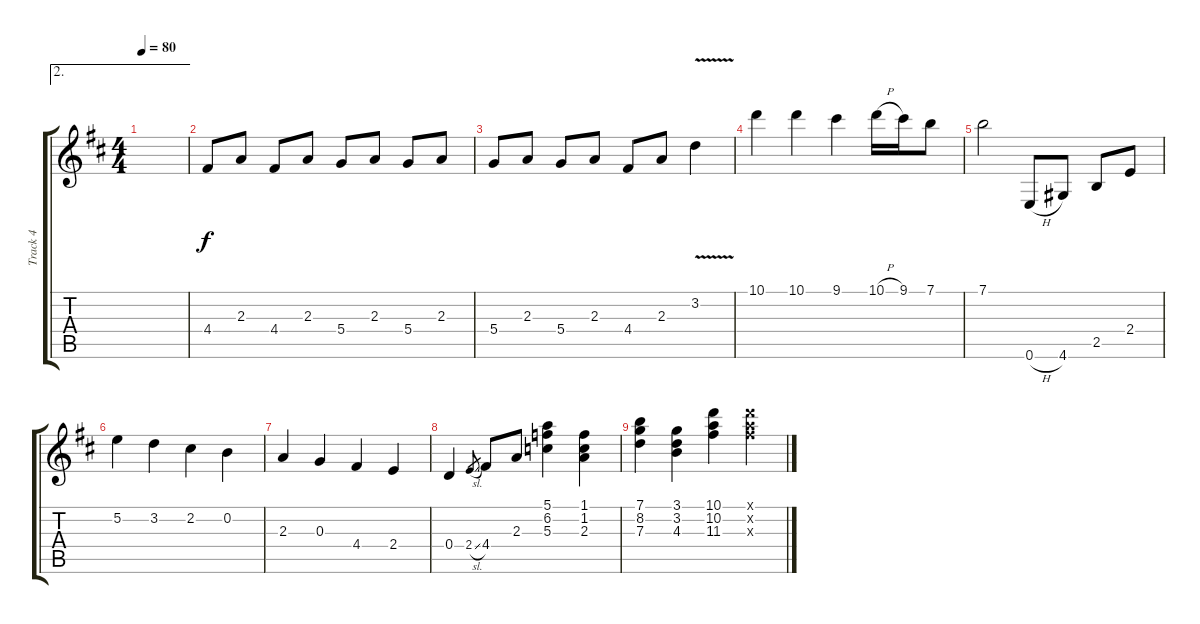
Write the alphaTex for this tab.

\track ("Track 4" "Track 4") {instrument acousticguitarsteel}
\staff {score tabs}
\tuning (E4 B3 G3 D3 A2 E2) {hide}
\ae 2
\ts (4 4)
\tempo 80
\clef g2
\ks d
|
4.4.8 2.3.8 4.4.8 2.3.8 5.4.8 2.3.8 5.4.8 2.3.8 |
5.4.8 2.3.8 5.4.8 2.3.8 4.4.8 2.3.8 3.2{v}.4 |
10.1.4 10.1.4 9.1.4 10.1{h}.16 9.1.16 7.1.8 |
7.1.2 0.6{h}.8 4.6.8 2.5.8 2.4.8 |
5.2.4 3.2.4 2.2.4 0.2.4 |
2.3.4 0.3.4 4.4.4 2.4.4 |
0.4.4 2.4{sl}.8{gr} 4.4.8 2.3.8 (5.1 6.2 5.3).4 (1.1 1.2 2.3).4 |
(7.1 8.2 7.3).4 (3.1 3.2 4.3).4 (10.1 10.2 11.3).4 (10.1{x} 10.2{x} 11.3{x}).4
